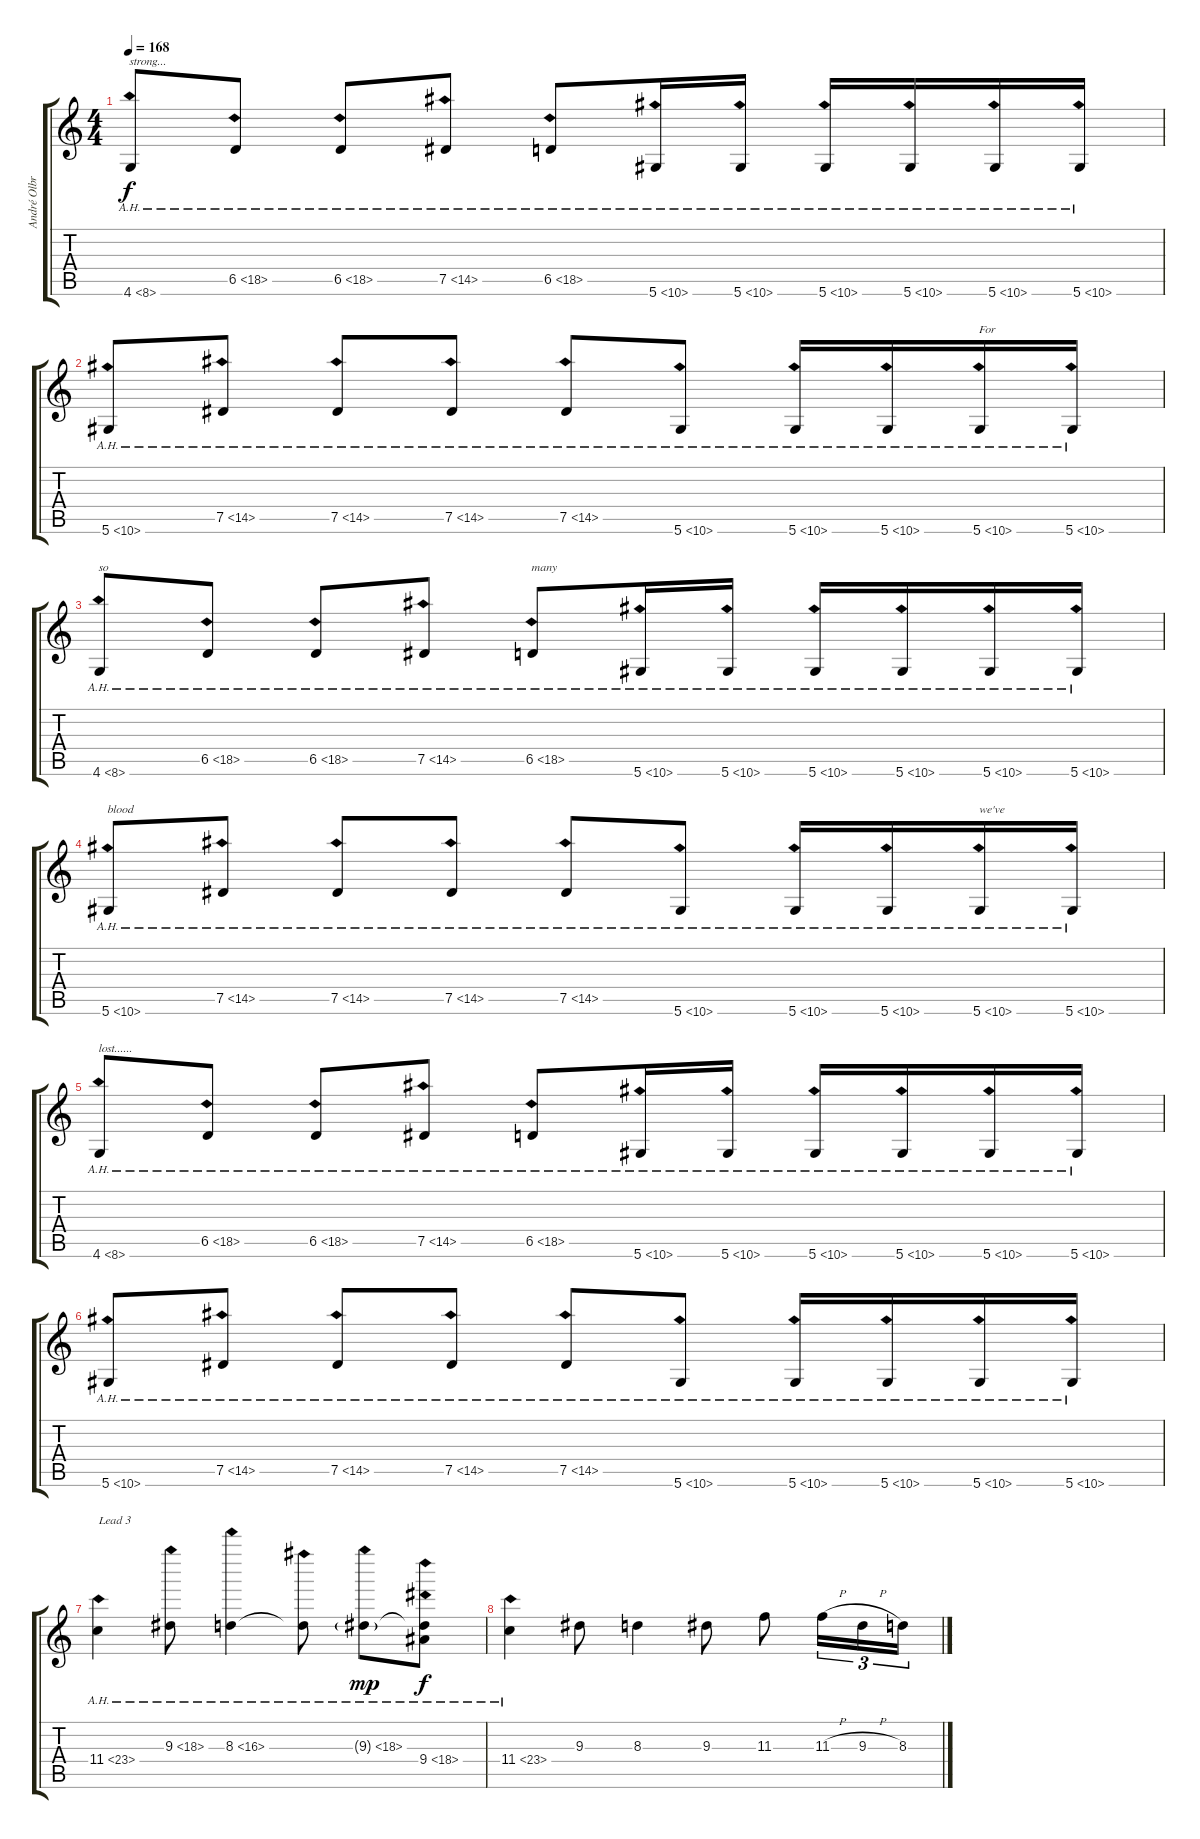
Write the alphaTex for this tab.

\track ("André Olbrich" "André Olbr") {instrument distortionguitar}
\staff {score tabs}
\tuning (Eb4 Bb3 Gb3 Db3 Ab2 Eb2) {hide}
\ts (4 4)
\tempo 168
\clef g2
\ks c
4.6{ah 4}.8{txt "strong..." dy f} 6.5{ah 12}.8 6.5{ah 12}.8 7.5{ah 7}.8 6.5{ah 12}.8 5.6{ah 5}.16 5.6{ah 5}.16 5.6{ah 5}.16 5.6{ah 5}.16 5.6{ah 5}.16 5.6{ah 5}.16 |
5.6{ah 5}.8 7.5{ah 7}.8 7.5{ah 7}.8 7.5{ah 7}.8 7.5{ah 7}.8 5.6{ah 5}.8 5.6{ah 5}.16 5.6{ah 5}.16 5.6{ah 5}.16{txt "For "} 5.6{ah 5}.16 |
4.6{ah 4}.8{txt "so "} 6.5{ah 12}.8 6.5{ah 12}.8 7.5{ah 7}.8 6.5{ah 12}.8{txt "many"} 5.6{ah 5}.16 5.6{ah 5}.16 5.6{ah 5}.16 5.6{ah 5}.16 5.6{ah 5}.16 5.6{ah 5}.16 |
5.6{ah 5}.8{txt "blood "} 7.5{ah 7}.8 7.5{ah 7}.8 7.5{ah 7}.8 7.5{ah 7}.8 5.6{ah 5}.8 5.6{ah 5}.16 5.6{ah 5}.16 5.6{ah 5}.16{txt "we've"} 5.6{ah 5}.16 |
4.6{ah 4}.8{txt "lost......"} 6.5{ah 12}.8 6.5{ah 12}.8 7.5{ah 7}.8 6.5{ah 12}.8 5.6{ah 5}.16 5.6{ah 5}.16 5.6{ah 5}.16 5.6{ah 5}.16 5.6{ah 5}.16 5.6{ah 5}.16 |
5.6{ah 5}.8 7.5{ah 7}.8 7.5{ah 7}.8 7.5{ah 7}.8 7.5{ah 7}.8 5.6{ah 5}.8 5.6{ah 5}.16 5.6{ah 5}.16 5.6{ah 5}.16 5.6{ah 5}.16 |
11.4{ah 12}.4{txt "Lead 3"} 9.3{ah 9}.8 8.3{ah 8}.4 8.3{ah 9 t}.8 9.3{ah 9 g}.8{dy mp} (9.3{ah 12 t} 9.4{ah 9}).8{dy f} |
11.4{ah 12}.4 9.3.8 8.3.4 9.3.8 11.3.8 11.3{h}.16{tu (3 2)} 9.3{h}.16{tu (3 2)} 8.3.16{tu (3 2)}
